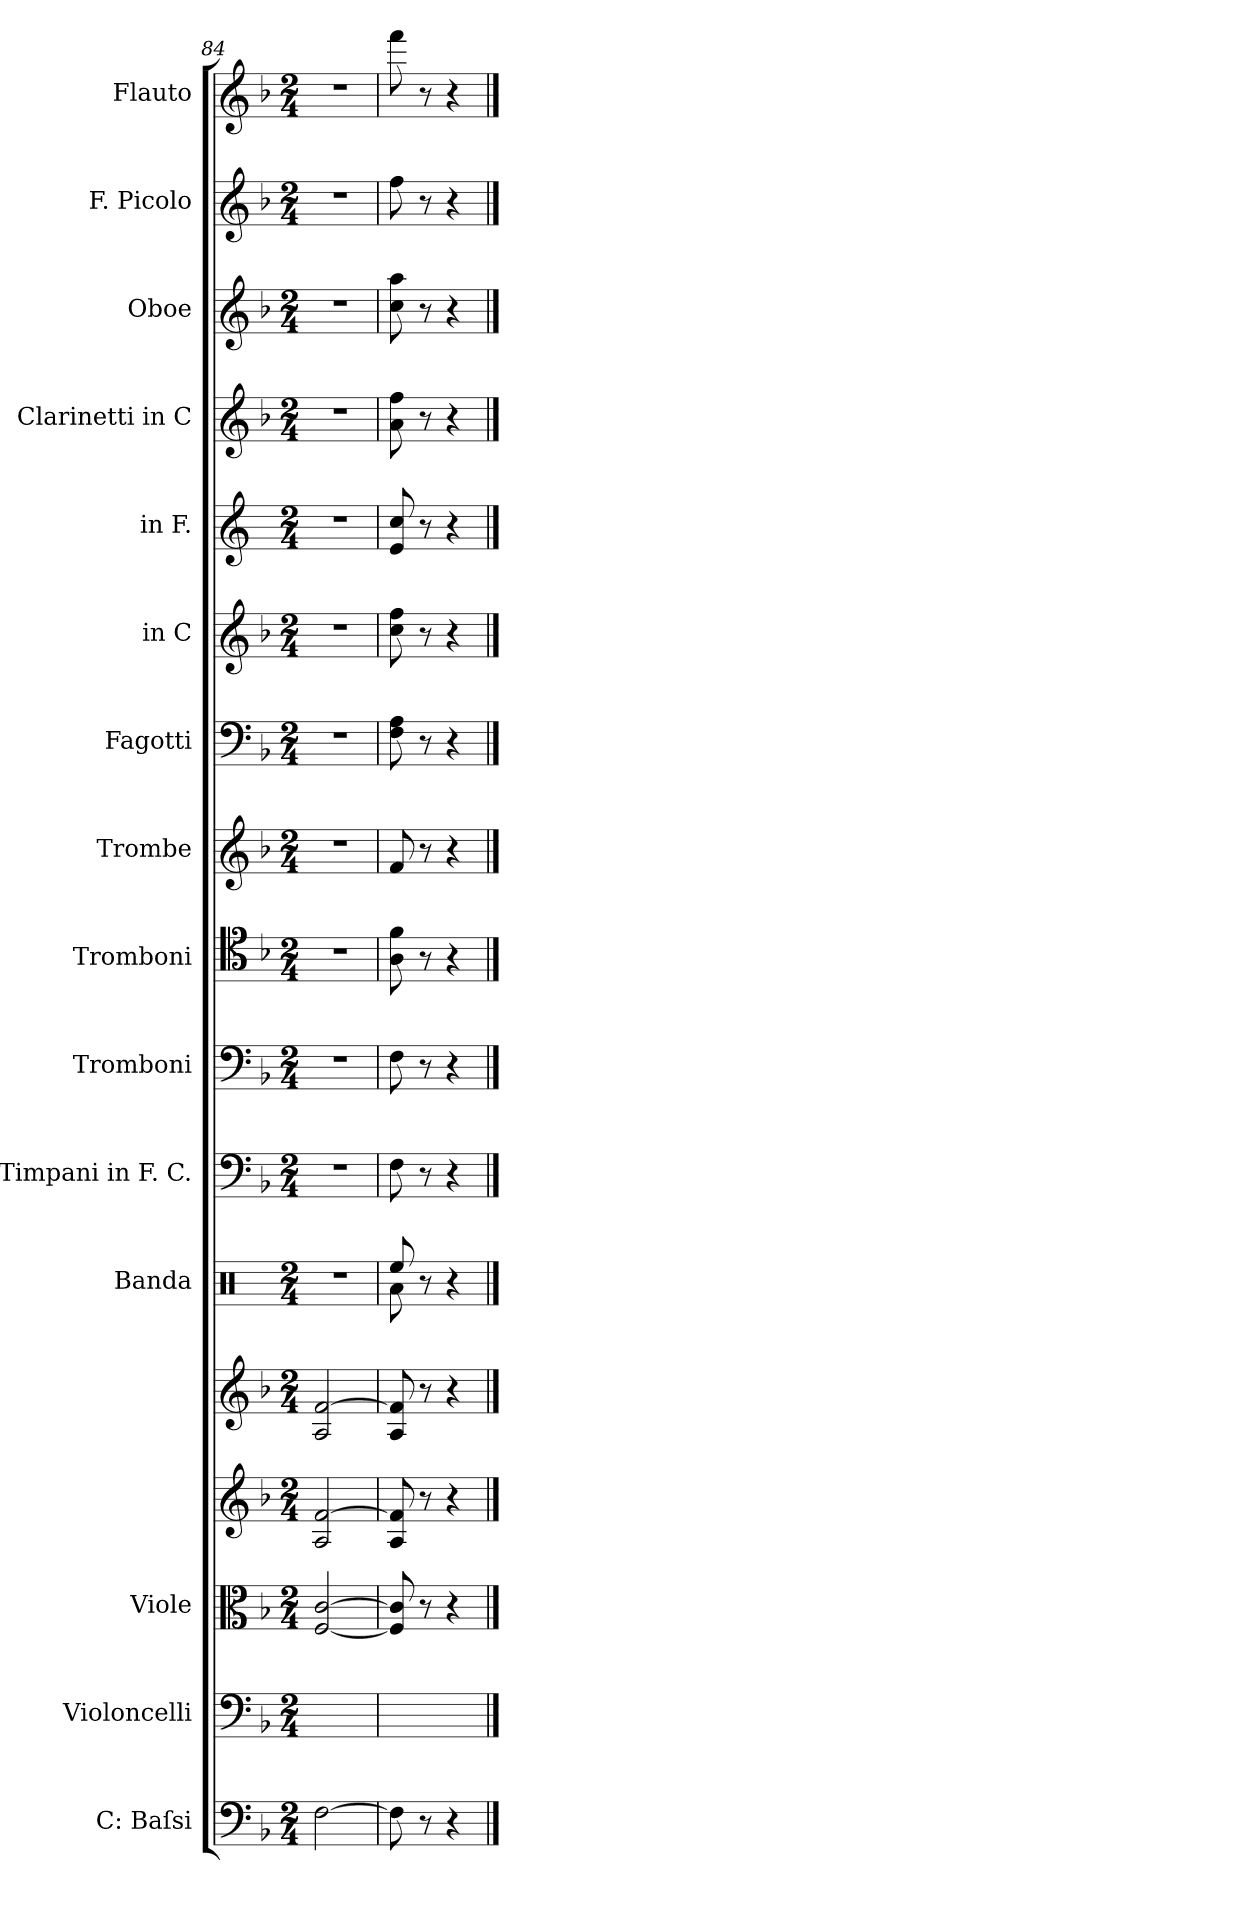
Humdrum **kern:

**kern	**kern	**kern	**kern	**kern	**kern	**kern	**kern	**kern	**kern	**kern	**kern	**kern	**kern	**kern	**kern	**kern
*part17	*part16	*part15	*part14	*part13	*part12	*part11	*part10	*part9	*part8	*part7	*part6	*part5	*part4	*part3	*part2	*part1
*staff17	*staff16	*staff15	*staff14	*staff13	*staff12	*staff11	*staff10	*staff9	*staff8	*staff7	*staff6	*staff5	*staff4	*staff3	*staff2	*staff1
*I"C: Baſsi	*I"Violoncelli	*I"Viole	*	*	*I"Banda	*I"Timpani in F. C.	*I"Tromboni	*I"Tromboni	*I"Trombe	*I"Fagotti	*I"in C	*I"in F.	*I"Clarinetti in C	*I"Oboe	*I"F. Picolo	*I"Flauto
*	*I'Vc	*	*	*	*	*I'Timp	*I'Trb	*I'Trb	*	*	*	*	*I'Cl	*I'Ob	*	*I'Fl
*clefF4	*clefF4	*clefC3	*clefG2	*clefG2	*clefX	*clefF4	*clefF4	*clefC4	*clefG2	*clefF4	*clefG2	*clefG2	*clefG2	*clefG2	*clefG2	*clefG2
*	*	*	*	*	*	*	*	*	*	*	*	*ITrd4c7	*	*	*	*
*k[b-]	*k[b-]	*k[b-]	*k[b-]	*k[b-]	*k[]	*k[b-]	*k[b-]	*k[b-]	*k[b-]	*k[b-]	*k[b-]	*k[b-]	*k[b-]	*k[b-]	*k[b-]	*k[b-]
*F:	*F:	*F:	*F:	*F:	*	*F:	*F:	*F:	*F:	*F:	*F:	*	*F:	*F:	*F:	*F:
*M2/4	*M2/4	*M2/4	*M2/4	*M2/4	*M2/4	*M2/4	*M2/4	*M2/4	*M2/4	*M2/4	*M2/4	*M2/4	*M2/4	*M2/4	*M2/4	*M2/4
=84	=84	=84	=84	=84	=84	=84	=84	=84	=84	=84	=84	=84	=84	=84	=84	=84
[2F\	[2F\yy	[2F/ [2c/	2A/ [2f/	2A/ [2f/	2r	2r	2r	2r	2r	2r	2r	2r	2r	2r	2r	2r
=85	=85	=85	=85	=85	=85	=85	=85	=85	=85	=85	=85	=85	=85	=85	=85	=85
*	*	*	*	*	*^	*	*	*	*	*	*	*	*	*	*	*
8F\]	8F\yy]	8F]/ 8c]/	8A/ 8f]/	8A/ 8f]/	8Ree/	8Ra\	8F\	8F\	8A\ 8f\	8f/	8F\ 8A\	8cc\ 8ff\	8A/ 8f/	8a\ 8ff\	8cc\ 8aa\	8ff\	8fff\
8r	8ryy	8r	8r	8r	8r	8rcyy	8r	8r	8r	8r	8r	8r	8r	8r	8r	8r	8r
4r	4ryy	4r	4r	4r	4r	4rcyy	4r	4r	4r	4r	4r	4r	4r	4r	4r	4r	4r
*	*	*	*	*	*v	*v	*	*	*	*	*	*	*	*	*	*	*
==	==	==	==	==	==	==	==	==	==	==	==	==	==	==	==	==
*-	*-	*-	*-	*-	*-	*-	*-	*-	*-	*-	*-	*-	*-	*-	*-	*-
